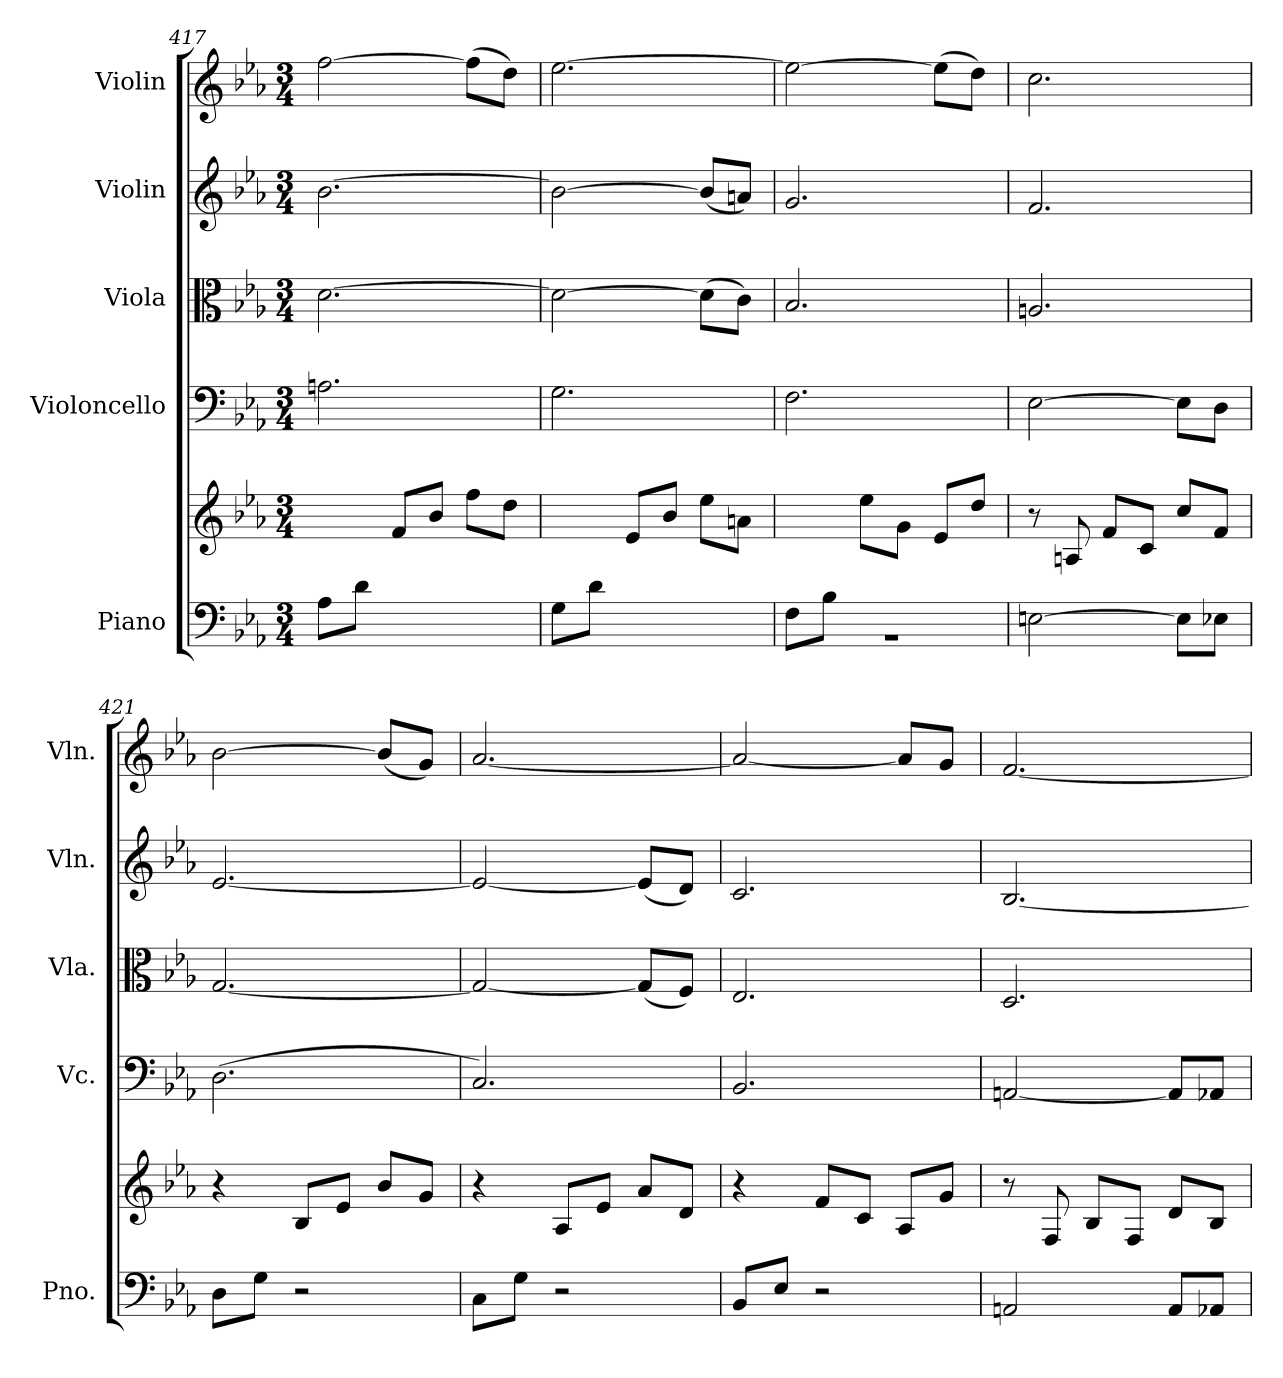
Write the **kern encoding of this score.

**kern	**kern	**kern	**kern	**kern	**kern
*part5	*part5	*part4	*part3	*part2	*part1
*staff6	*staff5	*staff4	*staff3	*staff2	*staff1
*I"Piano	*	*I"Violoncello	*I"Viola	*I"Violin	*I"Violin
*I'Pno.	*	*I'Vc.	*I'Vla.	*I'Vln.	*I'Vln.
*clefF4	*clefG2	*clefF4	*clefC3	*clefG2	*clefG2
*k[b-e-a-]	*k[b-e-a-]	*k[b-e-a-]	*k[b-e-a-]	*k[b-e-a-]	*k[b-e-a-]
*M3/4	*M3/4	*M3/4	*M3/4	*M3/4	*M3/4
=417	=417	=417	=417	=417	=417
*^	*	*	*	*	*
8A-\L	2.ryy	4ryy	2.An\	[2.d\	[2.b-\	[2ff\
8d\J	.	.	.	.	.	.
2ryy	.	8f/L	.	.	.	.
.	.	8b-/J	.	.	.	.
.	.	8ff\L	.	.	.	(8ff\L]
.	.	8dd\J	.	.	.	8dd\J)
=418	=418	=418	=418	=418	=418	=418
8G\L	8ryy	4ryy	2.G\	2d\_	2b-\_	[2.ee-\
8d\J	8ryy	.	.	.	.	.
2ryy	2ryy	8e-/L	.	.	.	.
.	.	8b-/J	.	.	.	.
.	.	8ee-\L	.	(8d\L]	(8b-/L]	.
.	.	8an\J	.	8c\J)	8an/J)	.
=419	=419	=419	=419	=419	=419	=419
8F\L	2.r	4ryy	2.F\	2.B-/	2.g/	2ee-\_
8B-\J	.	.	.	.	.	.
2ryy	.	8ee-\L	.	.	.	.
.	.	8g\J	.	.	.	.
.	.	8e-/L	.	.	.	(8ee-\L]
.	.	8dd/J	.	.	.	8dd\J)
*v	*v	*	*	*	*	*
!!LO:PB:g=z
=420	=420	=420	=420	=420	=420
[2En\	8r	[2E-\	2.An/	2.f/	2.cc\
.	8An/	.	.	.	.
.	8f/L	.	.	.	.
.	8c/J	.	.	.	.
8E\L]	8cc/L	8E-\L]	.	.	.
8E-X\J	8f/J	8D\J	.	.	.
=421	=421	=421	=421	=421	=421
8D\L	4r	(2.D\	[2.G/	[2.e-/	[2b-\
8G\J	.	.	.	.	.
2r	8B-/L	.	.	.	.
.	8e-/J	.	.	.	.
.	8b-/L	.	.	.	(8b-/L]
.	8g/J	.	.	.	8g/J)
=422	=422	=422	=422	=422	=422
8C\L	4r	2.C/)	2G/_	2e-/_	[2.a-/
8G\J	.	.	.	.	.
2r	8A-/L	.	.	.	.
.	8e-/J	.	.	.	.
.	8a-/L	.	(8G/L]	(8e-/L]	.
.	8d/J	.	8F/J)	8d/J)	.
=423	=423	=423	=423	=423	=423
8BB-/L	4r	2.BB-/	2.E-/	2.c/	2a-/_
8E-/J	.	.	.	.	.
2r	8f/L	.	.	.	.
.	8c/J	.	.	.	.
.	8A-/L	.	.	.	8a-/L]
.	8g/J	.	.	.	8g/J
=424	=424	=424	=424	=424	=424
2AAn/	8r	[2AAn/	2.D/	[2.B-/	[2.f/
.	8F/	.	.	.	.
.	8B-/L	.	.	.	.
.	8F/J	.	.	.	.
8AA/L	8d/L	8AA/L]	.	.	.
8AA-X/J	8B-/J	8AA-X/J	.	.	.
=	=	=	=	=	=
*-	*-	*-	*-	*-	*-
